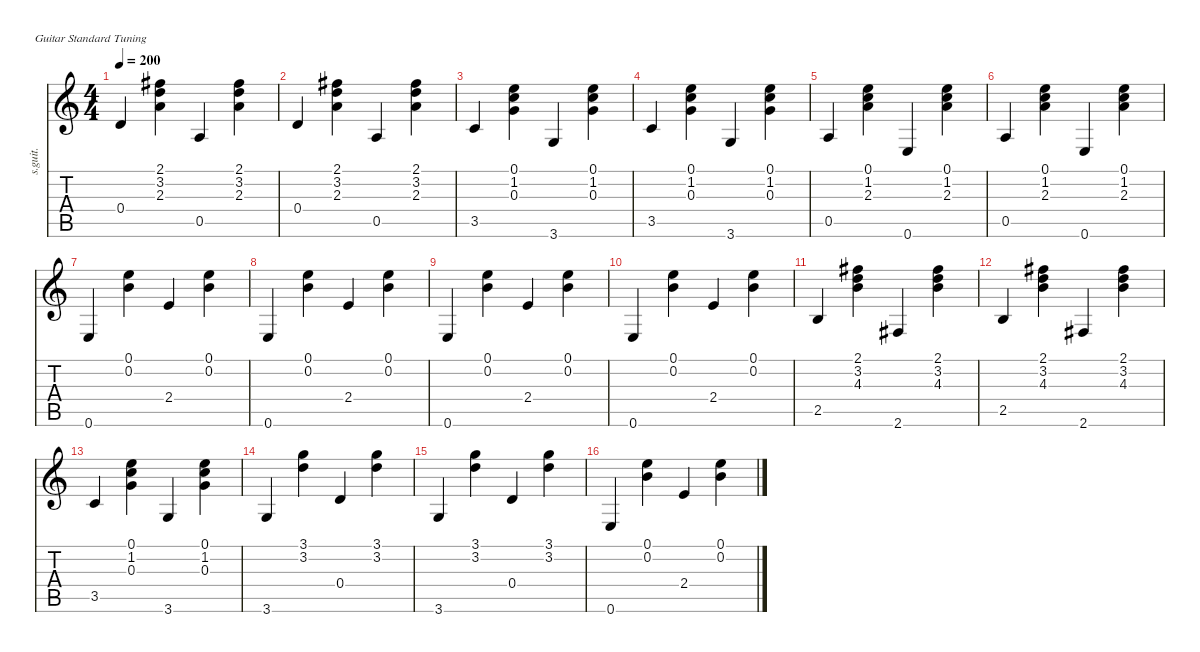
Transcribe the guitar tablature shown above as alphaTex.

\defaultSystemsLayout 4
\hideDynamics
\bracketExtendMode nobrackets
\track ("Steel Guitar" "s.guit.") {instrument acousticguitarsteel}
\staff {score tabs}
\tuning (E4 B3 G3 D3 A2 E2)
\ts (4 4)
\tempo 200
\clef g2
\ks c
0.4.4{dy mf beam Up} (2.1{acc #} 3.2 2.3).4{beam Down} 0.5.4{beam Up} (2.1{acc #} 3.2 2.3).4{beam Down} |
0.4.4{beam Up} (2.1{acc #} 3.2 2.3).4{beam Down} 0.5.4{beam Up} (2.1{acc #} 3.2 2.3).4{beam Down} |
3.5.4{beam Up} (0.1 1.2 0.3).4{beam Down} 3.6.4{beam Up} (0.1 1.2 0.3).4{beam Down} |
3.5.4{beam Up} (0.1 1.2 0.3).4{beam Down} 3.6.4{beam Up} (0.1 1.2 0.3).4{beam Down} |
0.5.4{beam Up} (0.1 1.2 2.3).4{beam Down} 0.6.4{beam Up} (0.1 1.2 2.3).4{beam Down} |
0.5.4{beam Up} (0.1 1.2 2.3).4{beam Down} 0.6.4{beam Up} (0.1 1.2 2.3).4{beam Down} |
0.6.4{beam Up} (0.1 0.2).4{beam Down} 2.4.4{beam Up} (0.1 0.2).4{beam Down} |
0.6.4{beam Up} (0.1 0.2).4{beam Down} 2.4.4{beam Up} (0.1 0.2).4{beam Down} |
0.6.4{beam Up} (0.1 0.2).4{beam Down} 2.4.4{beam Up} (0.1 0.2).4{beam Down} |
0.6.4{beam Up} (0.1 0.2).4{beam Down} 2.4.4{beam Up} (0.1 0.2).4{beam Down} |
2.5.4{beam Up} (2.1{acc #} 3.2 4.3).4{beam Down} 2.6{acc #}.4{beam Up} (2.1{acc #} 3.2 4.3).4{beam Down} |
2.5.4{beam Up} (2.1{acc #} 3.2 4.3).4{beam Down} 2.6{acc #}.4{beam Up} (2.1{acc #} 3.2 4.3).4{beam Down} |
3.5.4{beam Up} (0.1 1.2 0.3).4{beam Down} 3.6.4{beam Up} (0.1 1.2 0.3).4{beam Down} |
3.6.4{beam Up} (3.1 3.2).4{beam Down} 0.4.4{beam Up} (3.1 3.2).4{beam Down} |
3.6.4{beam Up} (3.1 3.2).4{beam Down} 0.4.4{beam Up} (3.1 3.2).4{beam Down} |
0.6.4{beam Up} (0.1 0.2).4{beam Down} 2.4.4{beam Up} (0.1 0.2).4{beam Down}
